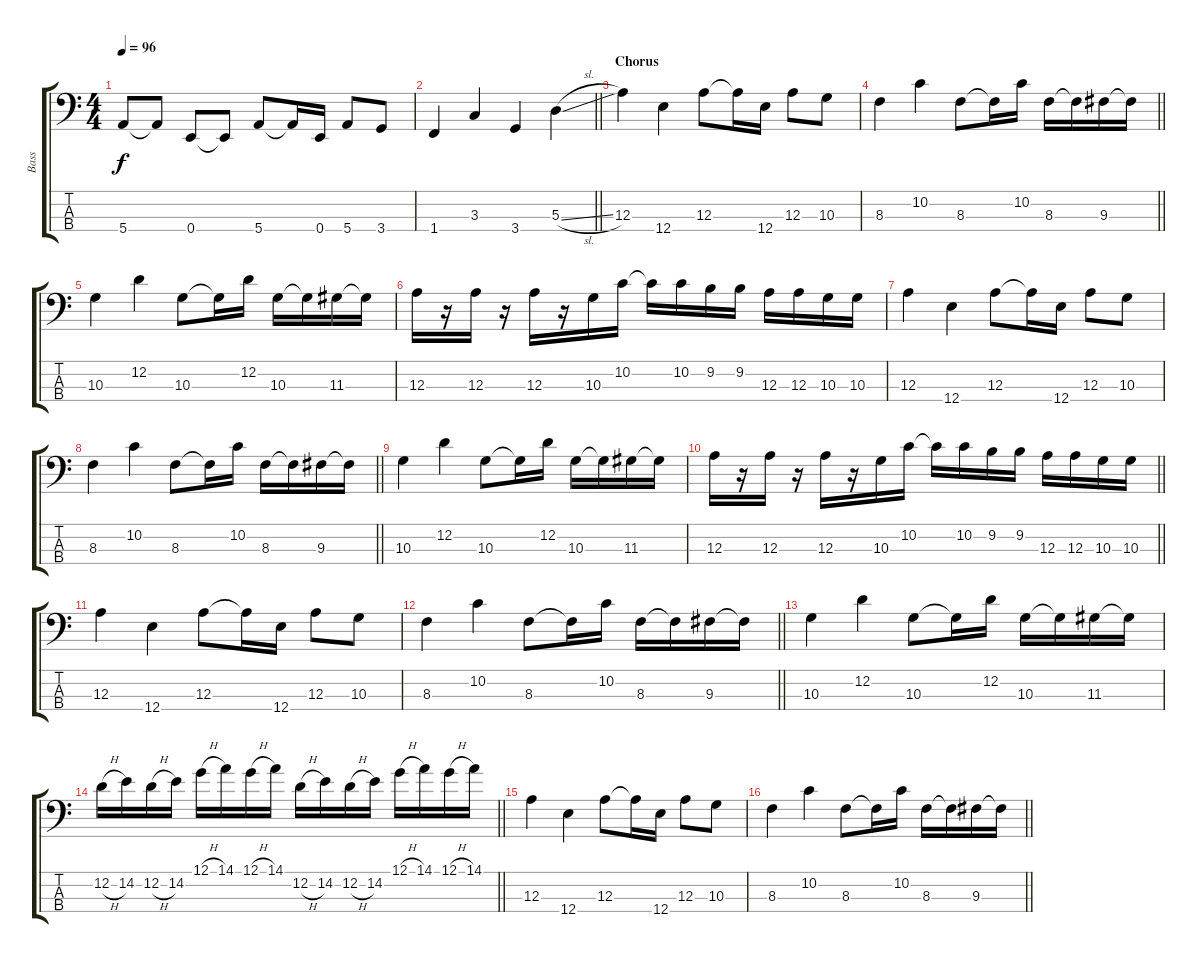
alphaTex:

\track ("Bass" "Bass") {instrument electricbassfinger}
\staff {score tabs}
\tuning (G2 D2 A1 E1) {hide}
\ts (4 4)
\tempo 96
\clef f4
\ks c
5.4.8{dy f} 5.4{t}.8 0.4.8 0.4{t}.8 5.4.8 5.4{t}.16 0.4.16 5.4.8 3.4.8 |
\barLineRight lightlight
1.4.4 3.3.4 3.4.4 5.3{sl}.4 |
\section ("" "Chorus")
12.3.4 12.4.4 12.3.8 12.3{t}.16 12.4.16 12.3.8 10.3.8 |
\barLineRight lightlight
8.3.4 10.2.4 8.3.8 8.3{t}.16 10.2.16 8.3.16 8.3{t}.16 9.3.16 9.3{t}.16 |
10.3.4 12.2.4 10.3.8 10.3{t}.16 12.2.16 10.3.16 10.3{t}.16 11.3.16 11.3{t}.16 |
12.3.16 r.16 12.3.16 r.16 12.3.16 r.16 10.3.16 10.2.16 10.2{t}.16 10.2.16 9.2.16 9.2.16 12.3.16 12.3.16 10.3.16 10.3.16 |
12.3.4 12.4.4 12.3.8 12.3{t}.16 12.4.16 12.3.8 10.3.8 |
\barLineRight lightlight
8.3.4 10.2.4 8.3.8 8.3{t}.16 10.2.16 8.3.16 8.3{t}.16 9.3.16 9.3{t}.16 |
10.3.4 12.2.4 10.3.8 10.3{t}.16 12.2.16 10.3.16 10.3{t}.16 11.3.16 11.3{t}.16 |
\barLineRight lightlight
12.3.16 r.16 12.3.16 r.16 12.3.16 r.16 10.3.16 10.2.16 10.2{t}.16 10.2.16 9.2.16 9.2.16 12.3.16 12.3.16 10.3.16 10.3.16 |
12.3.4 12.4.4 12.3.8 12.3{t}.16 12.4.16 12.3.8 10.3.8 |
\barLineRight lightlight
8.3.4 10.2.4 8.3.8 8.3{t}.16 10.2.16 8.3.16 8.3{t}.16 9.3.16 9.3{t}.16 |
10.3.4 12.2.4 10.3.8 10.3{t}.16 12.2.16 10.3.16 10.3{t}.16 11.3.16 11.3{t}.16 |
\barLineRight lightlight
12.2{h}.16 14.2.16 12.2{h}.16 14.2.16 12.1{h}.16 14.1.16 12.1{h}.16 14.1.16 12.2{h}.16 14.2.16 12.2{h}.16 14.2.16 12.1{h}.16 14.1.16 12.1{h}.16 14.1.16 |
12.3.4 12.4.4 12.3.8 12.3{t}.16 12.4.16 12.3.8 10.3.8 |
\barLineRight lightlight
8.3.4 10.2.4 8.3.8 8.3{t}.16 10.2.16 8.3.16 8.3{t}.16 9.3.16 9.3{t}.16
